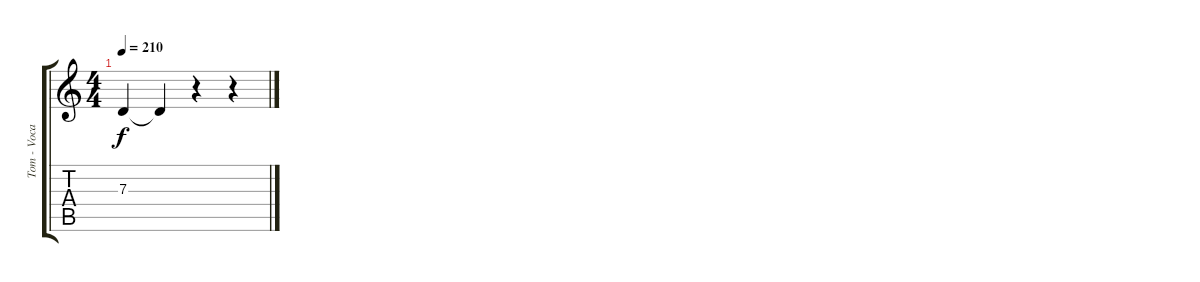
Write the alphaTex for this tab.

\track ("Tom - Vocals Left" "Tom - Voca") {instrument oboe}
\staff {score tabs}
\tuning (E4 B3 G3 D3 A2 E2) {hide}
\ts (4 4)
\tempo 210
\clef g2
\ks c
7.3{t}.4{dy f} 7.3{t}.4 r.4 r.4
